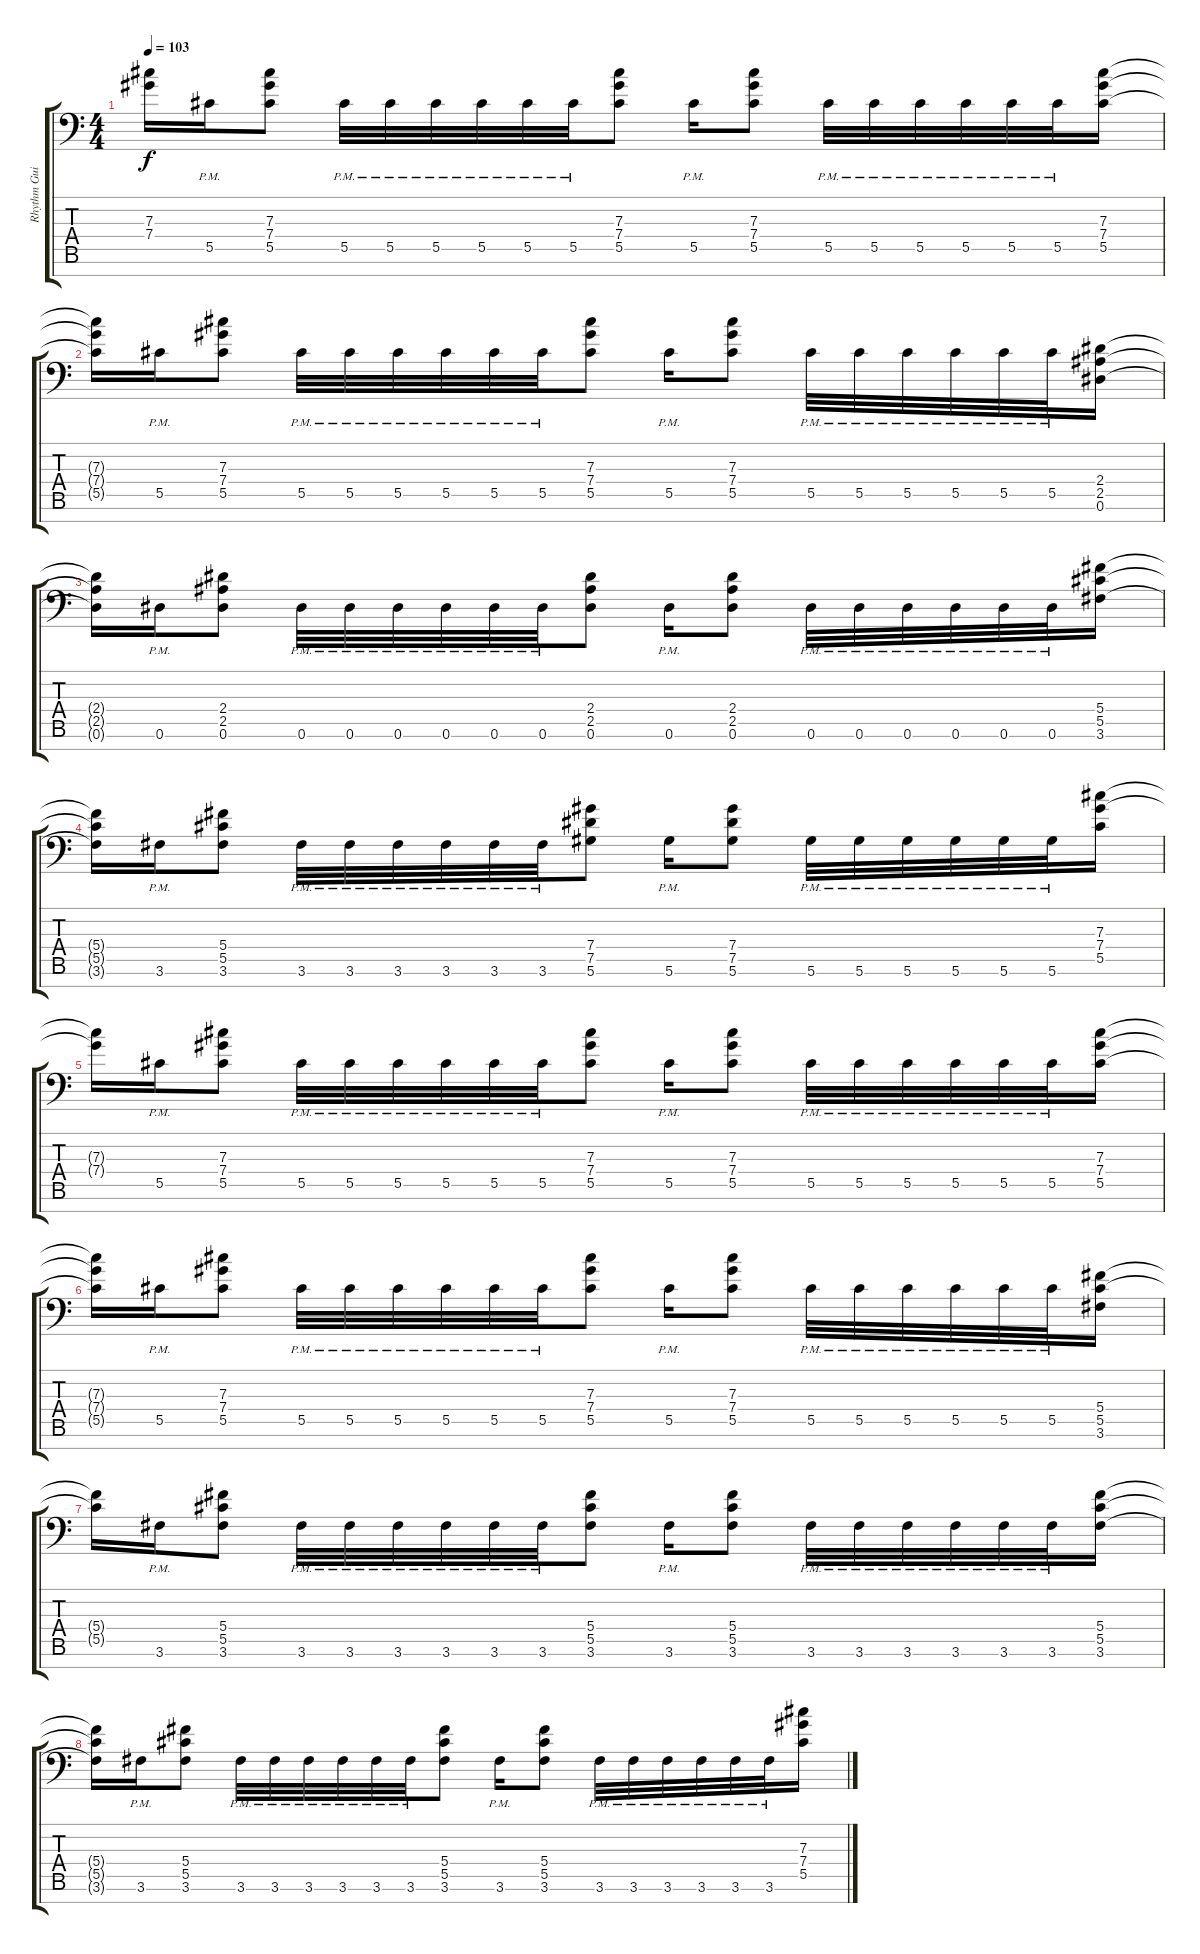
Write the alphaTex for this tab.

\track ("Rhythm Guitar" "Rhythm Gui") {instrument overdrivenguitar}
\staff {score tabs}
\tuning (Eb4 Bb3 Gb3 Db3 Ab2 Eb2 Bb1) {hide}
\ts (4 4)
\tempo 103
\clef f4
\ks c
(7.3{t} 7.4{t}).16{dy f} 5.5{pm}.16 (7.3 7.4 5.5).8 5.5{pm}.32 5.5{pm}.32 5.5{pm}.32 5.5{pm}.32 5.5{pm}.32 5.5{pm}.32 (7.3 7.4 5.5).8 5.5{pm}.16 (7.3 7.4 5.5).8 5.5{pm}.32 5.5{pm}.32 5.5{pm}.32 5.5{pm}.32 5.5{pm}.32 5.5{pm}.32 (7.3 7.4 5.5).16 |
(7.3{t} 7.4{t} 5.5{t}).16 5.5{pm}.16 (7.3 7.4 5.5).8 5.5{pm}.32 5.5{pm}.32 5.5{pm}.32 5.5{pm}.32 5.5{pm}.32 5.5{pm}.32 (7.3 7.4 5.5).8 5.5{pm}.16 (7.3 7.4 5.5).8 5.5{pm}.32 5.5{pm}.32 5.5{pm}.32 5.5{pm}.32 5.5{pm}.32 5.5{pm}.32 (2.4 2.5 0.6).16 |
(2.4{t} 2.5{t} 0.6{t}).16 0.6{pm}.16 (2.4 2.5 0.6).8 0.6{pm}.32 0.6{pm}.32 0.6{pm}.32 0.6{pm}.32 0.6{pm}.32 0.6{pm}.32 (2.4 2.5 0.6).8 0.6{pm}.16 (2.4 2.5 0.6).8 0.6{pm}.32 0.6{pm}.32 0.6{pm}.32 0.6{pm}.32 0.6{pm}.32 0.6{pm}.32 (5.4 5.5 3.6).16 |
(5.4{t} 5.5{t} 3.6{t}).16 3.6{pm}.16 (5.4 5.5 3.6).8 3.6{pm}.32 3.6{pm}.32 3.6{pm}.32 3.6{pm}.32 3.6{pm}.32 3.6{pm}.32 (7.4 7.5 5.6).8 5.6{pm}.16 (7.4 7.5 5.6).8 5.6{pm}.32 5.6{pm}.32 5.6{pm}.32 5.6{pm}.32 5.6{pm}.32 5.6{pm}.32 (7.3 7.4 5.5).16 |
(7.3{t} 7.4{t}).16 5.5{pm}.16 (7.3 7.4 5.5).8 5.5{pm}.32 5.5{pm}.32 5.5{pm}.32 5.5{pm}.32 5.5{pm}.32 5.5{pm}.32 (7.3 7.4 5.5).8 5.5{pm}.16 (7.3 7.4 5.5).8 5.5{pm}.32 5.5{pm}.32 5.5{pm}.32 5.5{pm}.32 5.5{pm}.32 5.5{pm}.32 (7.3 7.4 5.5).16 |
(7.3{t} 7.4{t} 5.5{t}).16 5.5{pm}.16 (7.3 7.4 5.5).8 5.5{pm}.32 5.5{pm}.32 5.5{pm}.32 5.5{pm}.32 5.5{pm}.32 5.5{pm}.32 (7.3 7.4 5.5).8 5.5{pm}.16 (7.3 7.4 5.5).8 5.5{pm}.32 5.5{pm}.32 5.5{pm}.32 5.5{pm}.32 5.5{pm}.32 5.5{pm}.32 (5.4 5.5 3.6).16 |
(5.4{t} 5.5{t}).16 3.6{pm}.16 (5.4 5.5 3.6).8 3.6{pm}.32 3.6{pm}.32 3.6{pm}.32 3.6{pm}.32 3.6{pm}.32 3.6{pm}.32 (5.4 5.5 3.6).8 3.6{pm}.16 (5.4 5.5 3.6).8 3.6{pm}.32 3.6{pm}.32 3.6{pm}.32 3.6{pm}.32 3.6{pm}.32 3.6{pm}.32 (5.4 5.5 3.6).16 |
(5.4{t} 5.5{t} 3.6{t}).16 3.6{pm}.16 (5.4 5.5 3.6).8 3.6{pm}.32 3.6{pm}.32 3.6{pm}.32 3.6{pm}.32 3.6{pm}.32 3.6{pm}.32 (5.4 5.5 3.6).8 3.6{pm}.16 (5.4 5.5 3.6).8 3.6{pm}.32 3.6{pm}.32 3.6{pm}.32 3.6{pm}.32 3.6{pm}.32 3.6{pm}.32 (7.3 7.4 5.5).16
